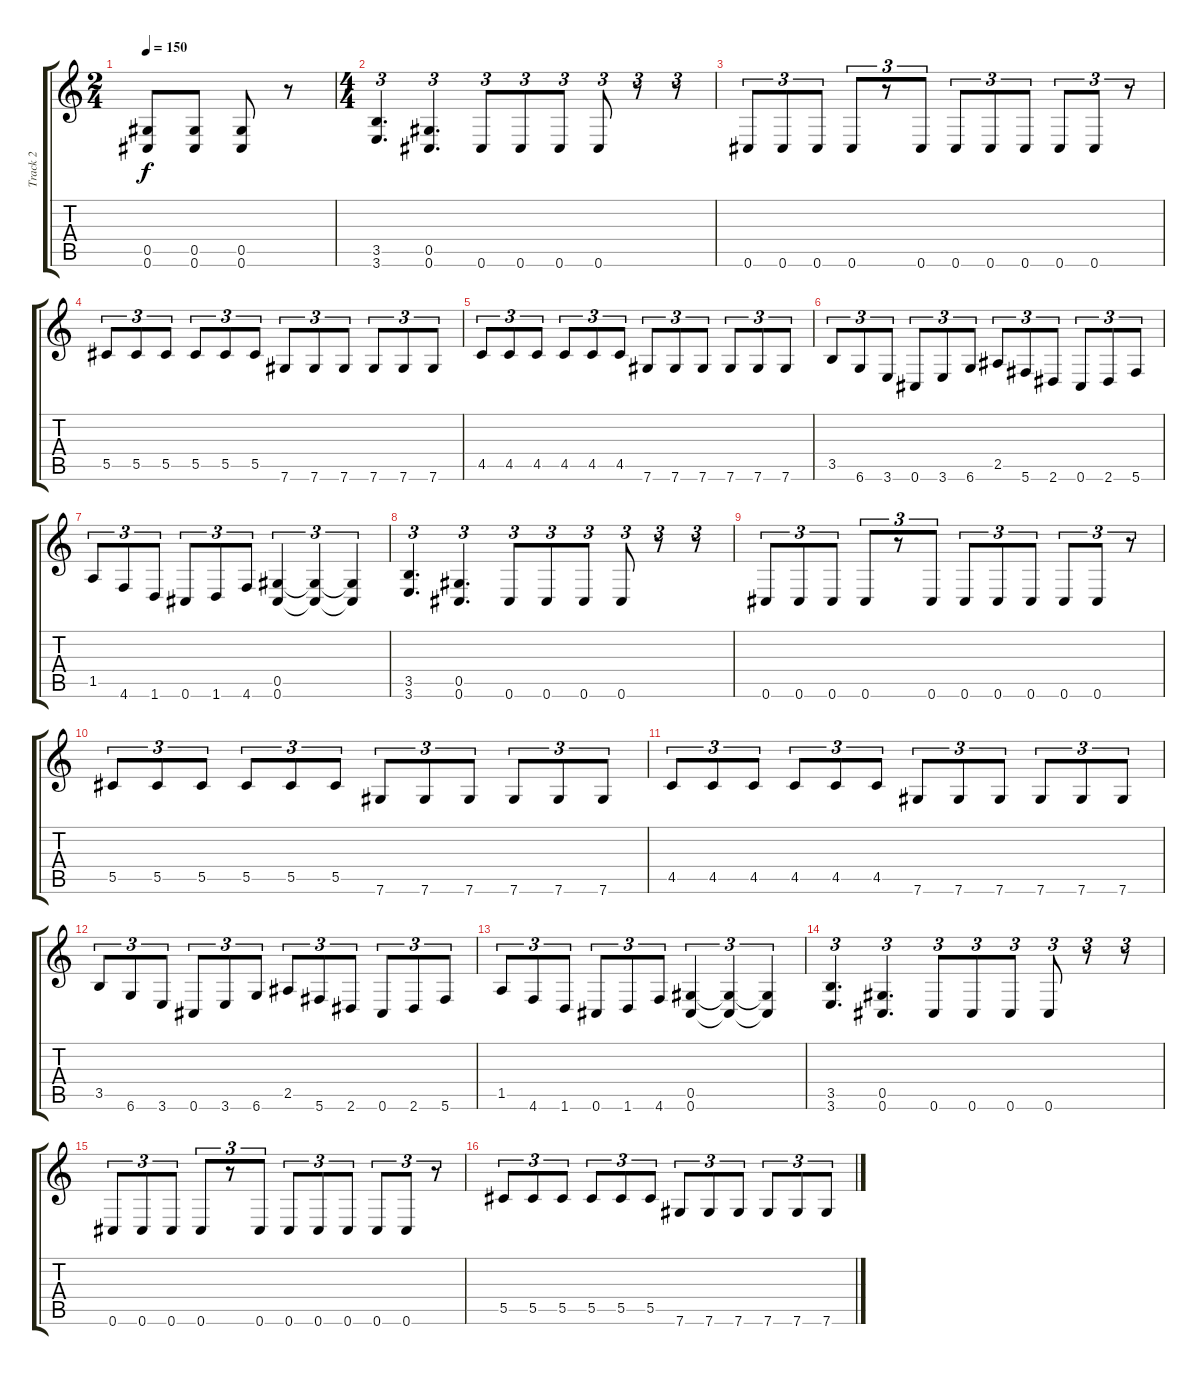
\track ("Track 2" "Track 2") {instrument overdrivenguitar}
\staff {score tabs}
\tuning (Eb4 Bb3 Gb3 Db3 Ab2 Db2) {hide}
\ts (2 4)
\tempo 150
\clef g2
\ks c
(0.5 0.6).8{dy f} (0.5 0.6).8 (0.5 0.6).8 r.8 |
\ts (4 4)
(3.5 3.6).4{d tu (3 2)} (0.5 0.6).4{d tu (3 2)} 0.6.8{tu (3 2)} 0.6.8{tu (3 2)} 0.6.8{tu (3 2)} 0.6.8{tu (3 2)} r.8{tu (3 2)} r.8{tu (3 2)} |
0.6.8{tu (3 2)} 0.6.8{tu (3 2)} 0.6.8{tu (3 2)} 0.6.8{tu (3 2)} r.8{tu (3 2)} 0.6.8{tu (3 2)} 0.6.8{tu (3 2)} 0.6.8{tu (3 2)} 0.6.8{tu (3 2)} 0.6.8{tu (3 2)} 0.6.8{tu (3 2)} r.8{tu (3 2)} |
5.5.8{tu (3 2)} 5.5.8{tu (3 2)} 5.5.8{tu (3 2)} 5.5.8{tu (3 2)} 5.5.8{tu (3 2)} 5.5.8{tu (3 2)} 7.6.8{tu (3 2)} 7.6.8{tu (3 2)} 7.6.8{tu (3 2)} 7.6.8{tu (3 2)} 7.6.8{tu (3 2)} 7.6.8{tu (3 2)} |
4.5.8{tu (3 2)} 4.5.8{tu (3 2)} 4.5.8{tu (3 2)} 4.5.8{tu (3 2)} 4.5.8{tu (3 2)} 4.5.8{tu (3 2)} 7.6.8{tu (3 2)} 7.6.8{tu (3 2)} 7.6.8{tu (3 2)} 7.6.8{tu (3 2)} 7.6.8{tu (3 2)} 7.6.8{tu (3 2)} |
3.5.8{tu (3 2)} 6.6.8{tu (3 2)} 3.6.8{tu (3 2)} 0.6.8{tu (3 2)} 3.6.8{tu (3 2)} 6.6.8{tu (3 2)} 2.5.8{tu (3 2)} 5.6.8{tu (3 2)} 2.6.8{tu (3 2)} 0.6.8{tu (3 2)} 2.6.8{tu (3 2)} 5.6.8{tu (3 2)} |
1.5.8{tu (3 2)} 4.6.8{tu (3 2)} 1.6.8{tu (3 2)} 0.6.8{tu (3 2)} 1.6.8{tu (3 2)} 4.6.8{tu (3 2)} (0.5 0.6).4{tu (3 2)} (0.5{t} 0.6{t}).4{tu (3 2)} (0.5{t} 0.6{t}).4{tu (3 2)} |
(3.5 3.6).4{d tu (3 2)} (0.5 0.6).4{d tu (3 2)} 0.6.8{tu (3 2)} 0.6.8{tu (3 2)} 0.6.8{tu (3 2)} 0.6.8{tu (3 2)} r.8{tu (3 2)} r.8{tu (3 2)} |
0.6.8{tu (3 2)} 0.6.8{tu (3 2)} 0.6.8{tu (3 2)} 0.6.8{tu (3 2)} r.8{tu (3 2)} 0.6.8{tu (3 2)} 0.6.8{tu (3 2)} 0.6.8{tu (3 2)} 0.6.8{tu (3 2)} 0.6.8{tu (3 2)} 0.6.8{tu (3 2)} r.8{tu (3 2)} |
5.5.8{tu (3 2)} 5.5.8{tu (3 2)} 5.5.8{tu (3 2)} 5.5.8{tu (3 2)} 5.5.8{tu (3 2)} 5.5.8{tu (3 2)} 7.6.8{tu (3 2)} 7.6.8{tu (3 2)} 7.6.8{tu (3 2)} 7.6.8{tu (3 2)} 7.6.8{tu (3 2)} 7.6.8{tu (3 2)} |
4.5.8{tu (3 2)} 4.5.8{tu (3 2)} 4.5.8{tu (3 2)} 4.5.8{tu (3 2)} 4.5.8{tu (3 2)} 4.5.8{tu (3 2)} 7.6.8{tu (3 2)} 7.6.8{tu (3 2)} 7.6.8{tu (3 2)} 7.6.8{tu (3 2)} 7.6.8{tu (3 2)} 7.6.8{tu (3 2)} |
3.5.8{tu (3 2)} 6.6.8{tu (3 2)} 3.6.8{tu (3 2)} 0.6.8{tu (3 2)} 3.6.8{tu (3 2)} 6.6.8{tu (3 2)} 2.5.8{tu (3 2)} 5.6.8{tu (3 2)} 2.6.8{tu (3 2)} 0.6.8{tu (3 2)} 2.6.8{tu (3 2)} 5.6.8{tu (3 2)} |
1.5.8{tu (3 2)} 4.6.8{tu (3 2)} 1.6.8{tu (3 2)} 0.6.8{tu (3 2)} 1.6.8{tu (3 2)} 4.6.8{tu (3 2)} (0.5 0.6).4{tu (3 2)} (0.5{t} 0.6{t}).4{tu (3 2)} (0.5{t} 0.6{t}).4{tu (3 2)} |
(3.5 3.6).4{d tu (3 2)} (0.5 0.6).4{d tu (3 2)} 0.6.8{tu (3 2)} 0.6.8{tu (3 2)} 0.6.8{tu (3 2)} 0.6.8{tu (3 2)} r.8{tu (3 2)} r.8{tu (3 2)} |
0.6.8{tu (3 2)} 0.6.8{tu (3 2)} 0.6.8{tu (3 2)} 0.6.8{tu (3 2)} r.8{tu (3 2)} 0.6.8{tu (3 2)} 0.6.8{tu (3 2)} 0.6.8{tu (3 2)} 0.6.8{tu (3 2)} 0.6.8{tu (3 2)} 0.6.8{tu (3 2)} r.8{tu (3 2)} |
5.5.8{tu (3 2)} 5.5.8{tu (3 2)} 5.5.8{tu (3 2)} 5.5.8{tu (3 2)} 5.5.8{tu (3 2)} 5.5.8{tu (3 2)} 7.6.8{tu (3 2)} 7.6.8{tu (3 2)} 7.6.8{tu (3 2)} 7.6.8{tu (3 2)} 7.6.8{tu (3 2)} 7.6.8{tu (3 2)}
